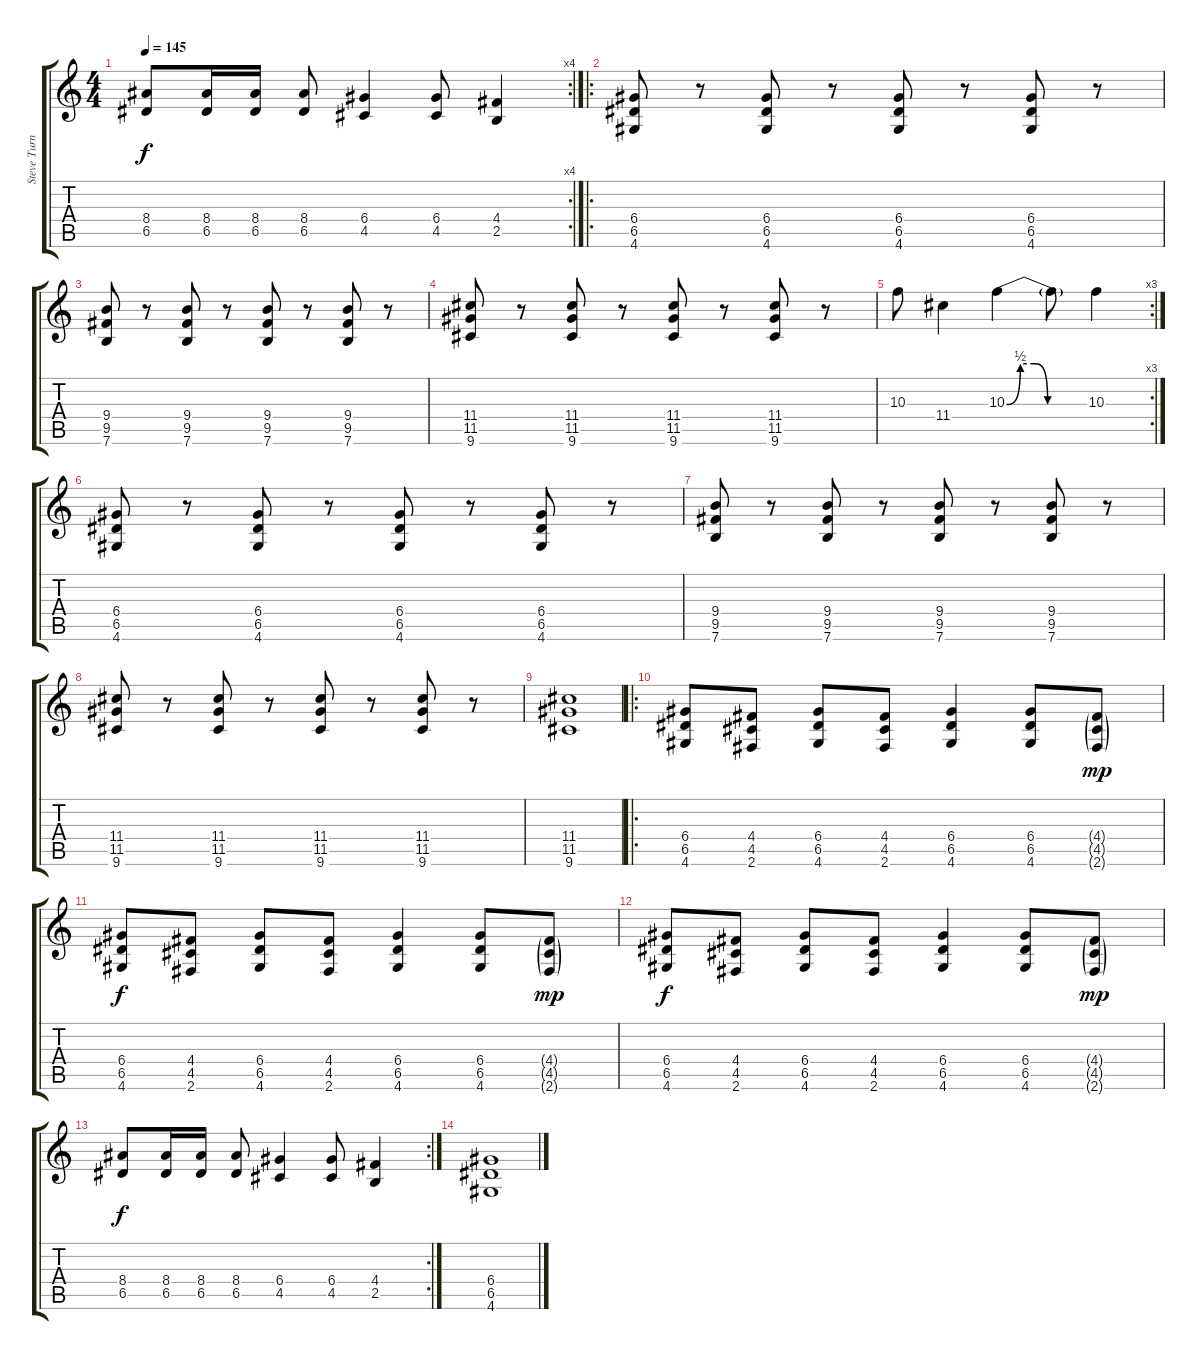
\track ("Steve Turner-Rhythm & Solo" "Steve Turn") {instrument distortionguitar}
\staff {score tabs}
\tuning (E4 B3 G3 D3 A2 E2) {hide}
\rc 4
\ts (4 4)
\tempo 145
\clef g2
\ks c
(8.4 6.5).8{dy f} (8.4 6.5).16 (8.4 6.5).16 (8.4 6.5).8 (6.4 4.5).4 (6.4 4.5).8 (4.4 2.5).4 |
\ro
(6.4 6.5 4.6).8 r.8 (6.4 6.5 4.6).8 r.8 (6.4 6.5 4.6).8 r.8 (6.4 6.5 4.6).8 r.8 |
(9.4 9.5 7.6).8 r.8 (9.4 9.5 7.6).8 r.8 (9.4 9.5 7.6).8 r.8 (9.4 9.5 7.6).8 r.8 |
(11.4 11.5 9.6).8 r.8 (11.4 11.5 9.6).8 r.8 (11.4 11.5 9.6).8 r.8 (11.4 11.5 9.6).8 r.8 |
\rc 3
10.3.8 11.4.4 10.3{be (custom 0 0 10 2 20 2 30 0 60 0)}.4 10.3{t}.8 10.3.4 |
(6.4 6.5 4.6).8 r.8 (6.4 6.5 4.6).8 r.8 (6.4 6.5 4.6).8 r.8 (6.4 6.5 4.6).8 r.8 |
(9.4 9.5 7.6).8 r.8 (9.4 9.5 7.6).8 r.8 (9.4 9.5 7.6).8 r.8 (9.4 9.5 7.6).8 r.8 |
(11.4 11.5 9.6).8 r.8 (11.4 11.5 9.6).8 r.8 (11.4 11.5 9.6).8 r.8 (11.4 11.5 9.6).8 r.8 |
(11.4 11.5 9.6).1 |
\ro
(6.4 6.5 4.6).8 (4.4 4.5 2.6).8 (6.4 6.5 4.6).8 (4.4 4.5 2.6).8 (6.4 6.5 4.6).4 (6.4 6.5 4.6).8 (4.4{g} 4.5{g} 2.6{g}).8{dy mp} |
(6.4 6.5 4.6).8{dy f} (4.4 4.5 2.6).8 (6.4 6.5 4.6).8 (4.4 4.5 2.6).8 (6.4 6.5 4.6).4 (6.4 6.5 4.6).8 (4.4{g} 4.5{g} 2.6{g}).8{dy mp} |
(6.4 6.5 4.6).8{dy f} (4.4 4.5 2.6).8 (6.4 6.5 4.6).8 (4.4 4.5 2.6).8 (6.4 6.5 4.6).4 (6.4 6.5 4.6).8 (4.4{g} 4.5{g} 2.6{g}).8{dy mp} |
\rc 2
(8.4 6.5).8{dy f} (8.4 6.5).16 (8.4 6.5).16 (8.4 6.5).8 (6.4 4.5).4 (6.4 4.5).8 (4.4 2.5).4 |
(6.4 6.5 4.6).1
